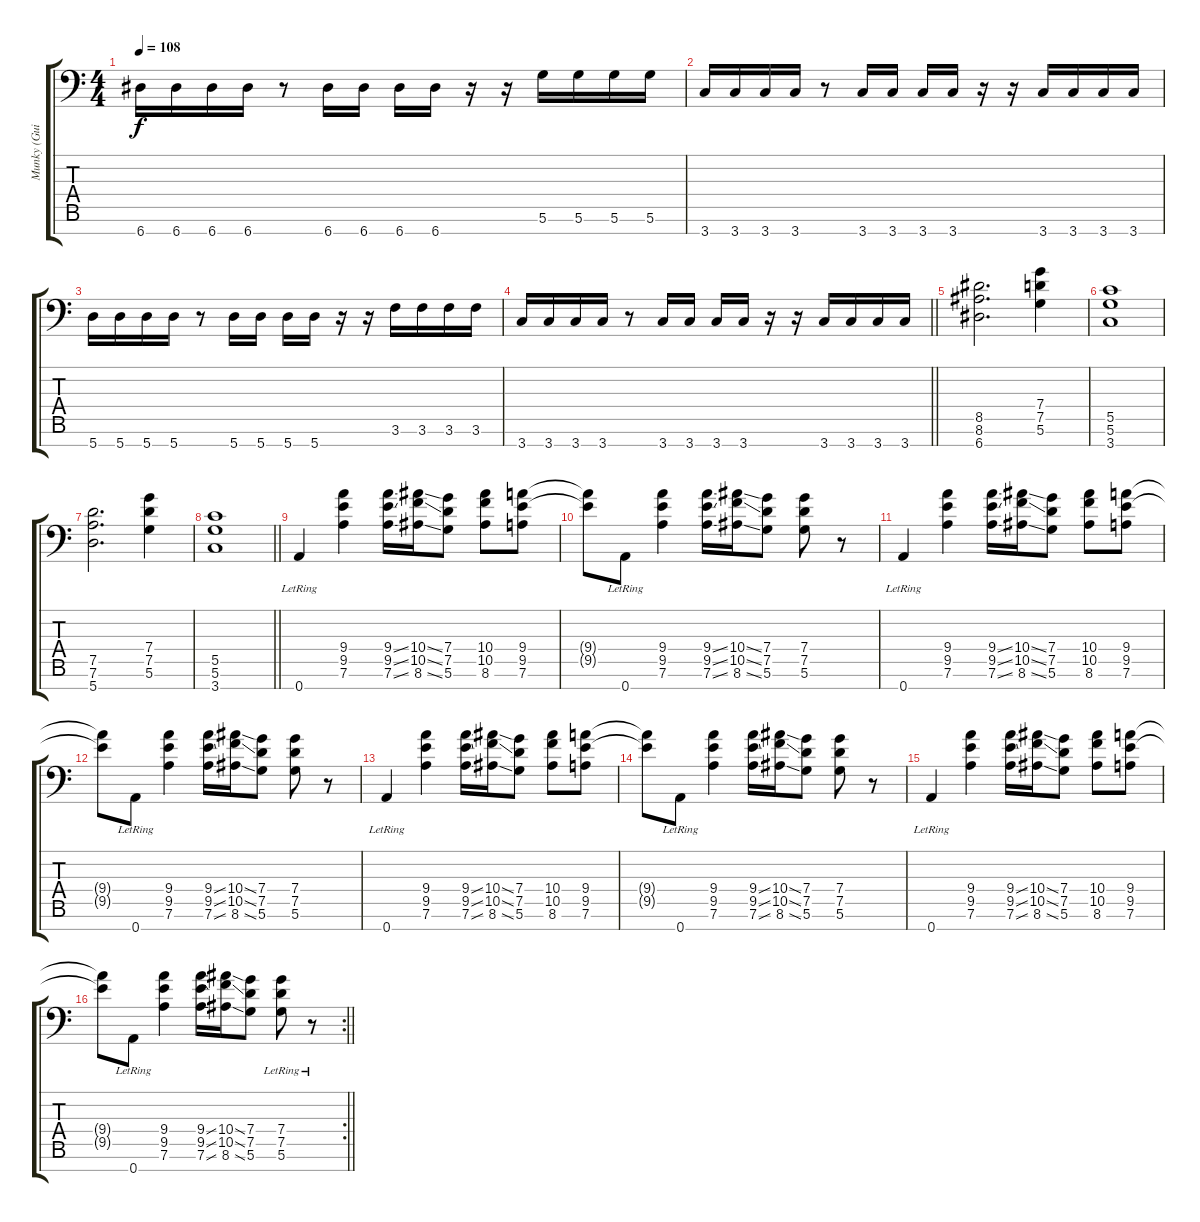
\track ("Munky (Guitar)" "Munky (Gui") {mute instrument overdrivenguitar}
\staff {score tabs}
\tuning (D4 A3 F3 C3 G2 D2 A1) {hide}
\ts (4 4)
\tempo 108
\clef f4
\ks c
6.7.16{dy f} 6.7.16 6.7.16 6.7.16 r.8 6.7.16 6.7.16 6.7.16 6.7.16 r.16 r.16 5.6.16 5.6.16 5.6.16 5.6.16 |
3.7.16 3.7.16 3.7.16 3.7.16 r.8 3.7.16 3.7.16 3.7.16 3.7.16 r.16 r.16 3.7.16 3.7.16 3.7.16 3.7.16 |
5.7.16 5.7.16 5.7.16 5.7.16 r.8 5.7.16 5.7.16 5.7.16 5.7.16 r.16 r.16 3.6.16 3.6.16 3.6.16 3.6.16 |
\barLineRight lightlight
3.7.16 3.7.16 3.7.16 3.7.16 r.8 3.7.16 3.7.16 3.7.16 3.7.16 r.16 r.16 3.7.16 3.7.16 3.7.16 3.7.16 |
\section ("" "")
(8.5 8.6 6.7).2{d} (7.4 7.5 5.6).4 |
(5.5 5.6 3.7).1 |
(7.5 7.6 5.7).2{d} (7.4 7.5 5.6).4 |
\barLineRight lightlight
(5.5 5.6 3.7).1 |
\section ("" "")
0.7{lr}.4{instrument distortionguitar} (9.4 9.5 7.6).4 (9.4{ss} 9.5{ss} 7.6{ss}).16 (10.4{ss} 10.5{ss} 8.6{ss}).16 (7.4 7.5 5.6).8 (10.4 10.5 8.6).8 (9.4 9.5 7.6).8 |
(9.4{t} 9.5{t}).8 0.7{lr}.8 (9.4 9.5 7.6).4 (9.4{ss} 9.5{ss} 7.6{ss}).16 (10.4{ss} 10.5{ss} 8.6{ss}).16 (7.4 7.5 5.6).8 (7.4 7.5 5.6).8 r.8 |
0.7{lr}.4{instrument distortionguitar} (9.4 9.5 7.6).4 (9.4{ss} 9.5{ss} 7.6{ss}).16 (10.4{ss} 10.5{ss} 8.6{ss}).16 (7.4 7.5 5.6).8 (10.4 10.5 8.6).8 (9.4 9.5 7.6).8 |
(9.4{t} 9.5{t}).8 0.7{lr}.8 (9.4 9.5 7.6).4 (9.4{ss} 9.5{ss} 7.6{ss}).16 (10.4{ss} 10.5{ss} 8.6{ss}).16 (7.4 7.5 5.6).8 (7.4 7.5 5.6).8 r.8 |
0.7{lr}.4{instrument distortionguitar} (9.4 9.5 7.6).4 (9.4{ss} 9.5{ss} 7.6{ss}).16 (10.4{ss} 10.5{ss} 8.6{ss}).16 (7.4 7.5 5.6).8 (10.4 10.5 8.6).8 (9.4 9.5 7.6).8 |
(9.4{t} 9.5{t}).8 0.7{lr}.8 (9.4 9.5 7.6).4 (9.4{ss} 9.5{ss} 7.6{ss}).16 (10.4{ss} 10.5{ss} 8.6{ss}).16 (7.4 7.5 5.6).8 (7.4 7.5 5.6).8 r.8 |
0.7{lr}.4{instrument distortionguitar} (9.4 9.5 7.6).4 (9.4{ss} 9.5{ss} 7.6{ss}).16 (10.4{ss} 10.5{ss} 8.6{ss}).16 (7.4 7.5 5.6).8 (10.4 10.5 8.6).8 (9.4 9.5 7.6).8 |
\rc 2
\barLineRight lightlight
(9.4{t} 9.5{t}).8 0.7{lr}.8 (9.4 9.5 7.6).4 (9.4{ss} 9.5{ss} 7.6{ss}).16 (10.4{ss} 10.5{ss} 8.6{ss}).16 (7.4 7.5 5.6).8 (7.4{lr} 7.5{lr} 5.6{lr}).8 r.8
